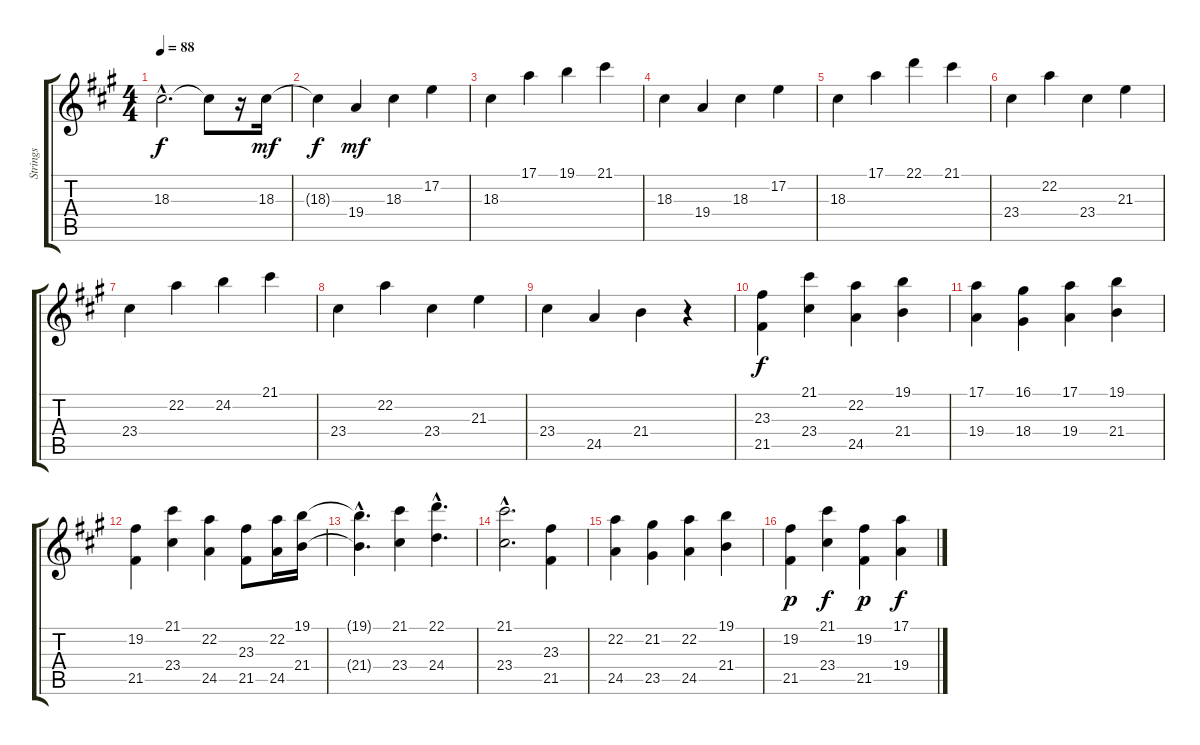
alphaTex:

\track ("Strings" "Strings") {instrument synthstrings1}
\staff {score tabs}
\tuning (E4 B3 G3 D3 A2 E2) {hide}
\ts (4 4)
\tempo 88
\clef g2
\ks f#minor
18.3{hac}.2{d dy f} 18.3{t}.8 r.16 18.3.16{dy mf} |
18.3{t}.4{dy f} 19.4.4{dy mf} 18.3.4 17.2.4 |
18.3.4 17.1.4 19.1.4 21.1.4 |
18.3.4 19.4.4 18.3.4 17.2.4 |
18.3.4 17.1.4 22.1.4 21.1.4 |
23.4.4 22.2.4 23.4.4 21.3.4 |
23.4.4 22.2.4 24.2.4 21.1.4 |
23.4.4 22.2.4 23.4.4 21.3.4 |
23.4.4 24.5.4 21.4.4 r.4 |
(23.3 21.5).4{dy f} (21.1 23.4).4 (22.2 24.5).4 (19.1 21.4).4 |
(17.1 19.4).4 (16.1 18.4).4 (17.1 19.4).4 (19.1 21.4).4 |
(19.2 21.5).4 (21.1 23.4).4 (22.2 24.5).4 (23.3 21.5).8 (22.2 24.5).16 (19.1 21.4).16 |
(19.1{hac t} 21.4{hac t}).4{d} (21.1 23.4).4 (22.1{hac} 24.4{hac}).4{d} |
(21.1{hac} 23.4{hac}).2{d} (23.3 21.5).4 |
(22.2 24.5).4 (21.2 23.5).4 (22.2 24.5).4 (19.1 21.4).4 |
(19.2 21.5).4{dy p} (21.1 23.4).4{dy f} (19.2 21.5).4{dy p} (17.1 19.4).4{dy f}
